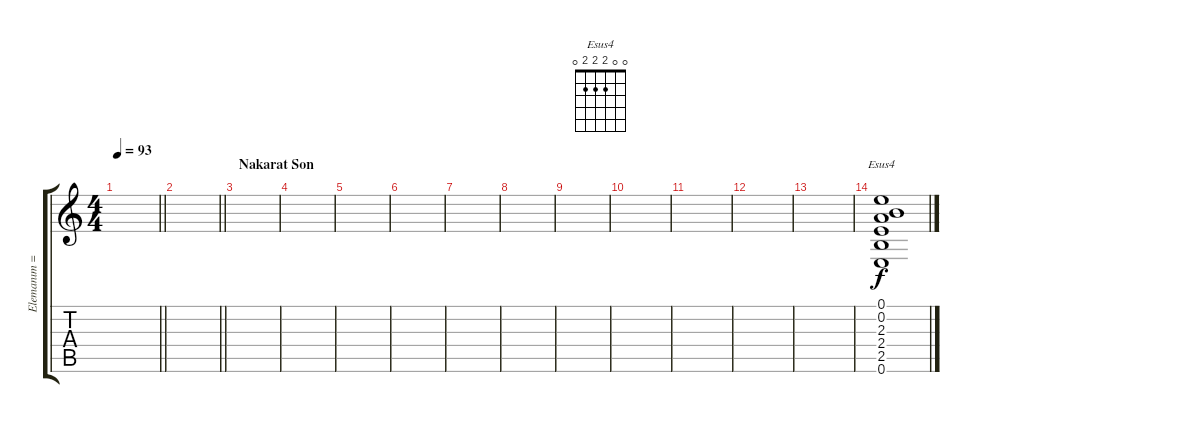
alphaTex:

\track ("Elemanım =)(lirikler bundadır)" "Elemanım =") {instrument acousticguitarsteel}
\staff {score tabs}
\tuning (E4 B3 G3 D3 A2 E2) {hide}
\chord ("Esus4" 0 0 2 2 2 0)
\ts (4 4)
\tempo 93
\clef g2
\barLineRight lightlight
\ks c
|
\barLineRight lightlight
|
\section ("" "Nakarat Son")
|
|
|
|
|
|
|
|
|
|
|
(0.1 0.2 2.3 2.4 2.5 0.6).1{ch "Esus4"}
